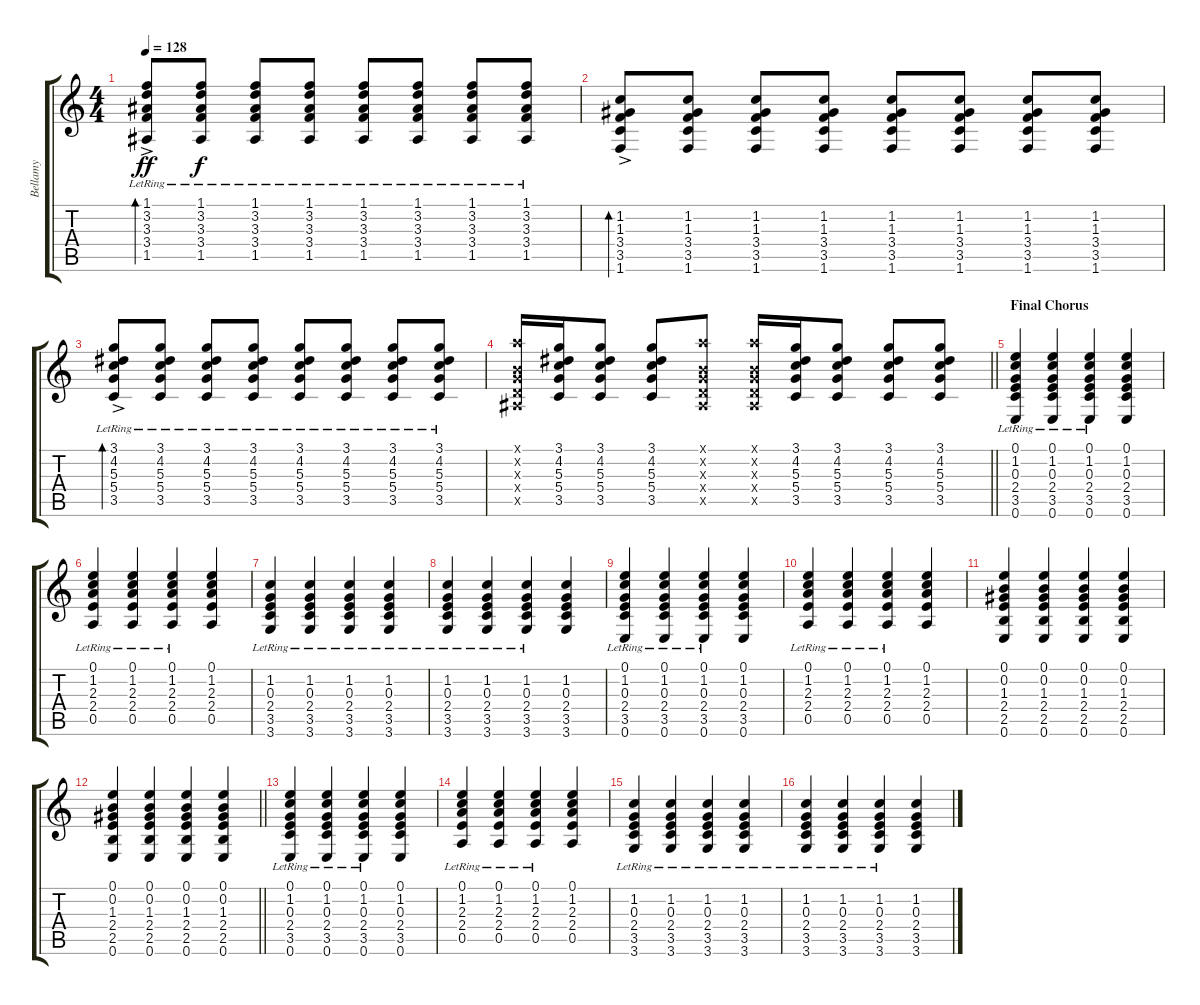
\track ("Bellamy" "Bellamy") {instrument overdrivenguitar}
\staff {score tabs}
\tuning (E4 B3 G3 D3 A2 E2) {hide}
\ts (4 4)
\tempo 128
\clef g2
\ks c
(1.1{ac lr} 3.2{ac lr} 3.3{ac lr} 3.4{ac lr} 1.5{ac lr}).8{bd 240 dy ff} (1.1{lr} 3.2{lr} 3.3{lr} 3.4{lr} 1.5{lr}).8{dy f} (1.1{lr} 3.2{lr} 3.3{lr} 3.4{lr} 1.5{lr}).8 (1.1{lr} 3.2{lr} 3.3{lr} 3.4{lr} 1.5{lr}).8 (1.1{lr} 3.2{lr} 3.3{lr} 3.4{lr} 1.5{lr}).8 (1.1{lr} 3.2{lr} 3.3{lr} 3.4{lr} 1.5{lr}).8 (1.1{lr} 3.2{lr} 3.3{lr} 3.4{lr} 1.5{lr}).8 (1.1{lr} 3.2{lr} 3.3{lr} 3.4{lr} 1.5{lr}).8 |
(1.2{ac} 1.3{ac} 3.4{ac} 3.5{ac} 1.6{ac}).8{bd 240} (1.2 1.3 3.4 3.5 1.6).8 (1.2 1.3 3.4 3.5 1.6).8 (1.2 1.3 3.4 3.5 1.6).8 (1.2 1.3 3.4 3.5 1.6).8 (1.2 1.3 3.4 3.5 1.6).8 (1.2 1.3 3.4 3.5 1.6).8 (1.2 1.3 3.4 3.5 1.6).8 |
(3.1{ac} 4.2{ac lr} 5.3{ac lr} 5.4{ac lr} 3.5{ac lr}).8{bd 240} (3.1 4.2{lr} 5.3{lr} 5.4{lr} 3.5{lr}).8 (3.1 4.2{lr} 5.3{lr} 5.4{lr} 3.5{lr}).8 (3.1 4.2{lr} 5.3{lr} 5.4{lr} 3.5{lr}).8 (3.1 4.2{lr} 5.3{lr} 5.4{lr} 3.5{lr}).8 (3.1 4.2{lr} 5.3{lr} 5.4{lr} 3.5{lr}).8 (3.1 4.2{lr} 5.3{lr} 5.4{lr} 3.5{lr}).8 (3.1 4.2{lr} 5.3{lr} 5.4{lr} 3.5{lr}).8 |
\barLineRight lightlight
(5.1{x} 0.2{x} 0.3{x} 0.4{x} 1.5{x}).16 (3.1 4.2 5.3 5.4 3.5).16 (3.1 4.2 5.3 5.4 3.5).8 (3.1 4.2 5.3 5.4 3.5).8 (5.1{x} 0.2{x} 0.3{x} 0.4{x} 1.5{x}).8 (5.1{x} 0.2{x} 0.3{x} 0.4{x} 1.5{x}).16 (3.1 4.2 5.3 5.4 3.5).16 (3.1 4.2 5.3 5.4 3.5).8 (3.1 4.2 5.3 5.4 3.5).8 (3.1 4.2 5.3 5.4 3.5).8 |
\section ("" "Final Chorus")
(0.1{lr} 1.2{lr} 0.3{lr} 2.4{lr} 3.5{lr} 0.6{lr}).4{instrument overdrivenguitar} (0.1{lr} 1.2{lr} 0.3{lr} 2.4{lr} 3.5{lr} 0.6{lr}).4 (0.1{lr} 1.2{lr} 0.3{lr} 2.4{lr} 3.5{lr} 0.6{lr}).4 (0.1 1.2 0.3 2.4 3.5 0.6).4 |
(0.1{lr} 1.2{lr} 2.3{lr} 2.4{lr} 0.5{lr}).4 (0.1{lr} 1.2{lr} 2.3{lr} 2.4{lr} 0.5{lr}).4 (0.1{lr} 1.2{lr} 2.3{lr} 2.4{lr} 0.5{lr}).4 (0.1 1.2 2.3 2.4 0.5).4 |
(1.2{lr} 0.3{lr} 2.4{lr} 3.5{lr} 3.6{lr}).4 (1.2{lr} 0.3{lr} 2.4{lr} 3.5{lr} 3.6{lr}).4 (1.2{lr} 0.3{lr} 2.4{lr} 3.5{lr} 3.6{lr}).4 (1.2{lr} 0.3{lr} 2.4{lr} 3.5{lr} 3.6{lr}).4 |
(1.2{lr} 0.3{lr} 2.4{lr} 3.5{lr} 3.6{lr}).4 (1.2{lr} 0.3{lr} 2.4{lr} 3.5{lr} 3.6{lr}).4 (1.2{lr} 0.3{lr} 2.4{lr} 3.5{lr} 3.6{lr}).4 (1.2 0.3 2.4 3.5 3.6).4 |
(0.1{lr} 1.2{lr} 0.3{lr} 2.4{lr} 3.5{lr} 0.6{lr}).4 (0.1{lr} 1.2{lr} 0.3{lr} 2.4{lr} 3.5{lr} 0.6{lr}).4 (0.1{lr} 1.2{lr} 0.3{lr} 2.4{lr} 3.5{lr} 0.6{lr}).4 (0.1 1.2 0.3 2.4 3.5 0.6).4 |
(0.1{lr} 1.2{lr} 2.3{lr} 2.4{lr} 0.5{lr}).4 (0.1{lr} 1.2{lr} 2.3{lr} 2.4{lr} 0.5{lr}).4 (0.1{lr} 1.2{lr} 2.3{lr} 2.4{lr} 0.5{lr}).4 (0.1 1.2 2.3 2.4 0.5).4 |
(0.1 0.2 1.3 2.4 2.5 0.6).4 (0.1 0.2 1.3 2.4 2.5 0.6).4 (0.1 0.2 1.3 2.4 2.5 0.6).4 (0.1 0.2 1.3 2.4 2.5 0.6).4 |
\barLineRight lightlight
(0.1 0.2 1.3 2.4 2.5 0.6).4 (0.1 0.2 1.3 2.4 2.5 0.6).4 (0.1 0.2 1.3 2.4 2.5 0.6).4 (0.1 0.2 1.3 2.4 2.5 0.6).4 |
(0.1{lr} 1.2{lr} 0.3{lr} 2.4{lr} 3.5{lr} 0.6{lr}).4 (0.1{lr} 1.2{lr} 0.3{lr} 2.4{lr} 3.5{lr} 0.6{lr}).4 (0.1{lr} 1.2{lr} 0.3{lr} 2.4{lr} 3.5{lr} 0.6{lr}).4 (0.1 1.2 0.3 2.4 3.5 0.6).4 |
(0.1{lr} 1.2{lr} 2.3{lr} 2.4{lr} 0.5{lr}).4 (0.1{lr} 1.2{lr} 2.3{lr} 2.4{lr} 0.5{lr}).4 (0.1{lr} 1.2{lr} 2.3{lr} 2.4{lr} 0.5{lr}).4 (0.1 1.2 2.3 2.4 0.5).4 |
(1.2{lr} 0.3{lr} 2.4{lr} 3.5{lr} 3.6{lr}).4 (1.2{lr} 0.3{lr} 2.4{lr} 3.5{lr} 3.6{lr}).4 (1.2{lr} 0.3{lr} 2.4{lr} 3.5{lr} 3.6{lr}).4 (1.2{lr} 0.3{lr} 2.4{lr} 3.5{lr} 3.6{lr}).4 |
(1.2{lr} 0.3{lr} 2.4{lr} 3.5{lr} 3.6{lr}).4 (1.2{lr} 0.3{lr} 2.4{lr} 3.5{lr} 3.6{lr}).4 (1.2{lr} 0.3{lr} 2.4{lr} 3.5{lr} 3.6{lr}).4 (1.2 0.3 2.4 3.5 3.6).4
